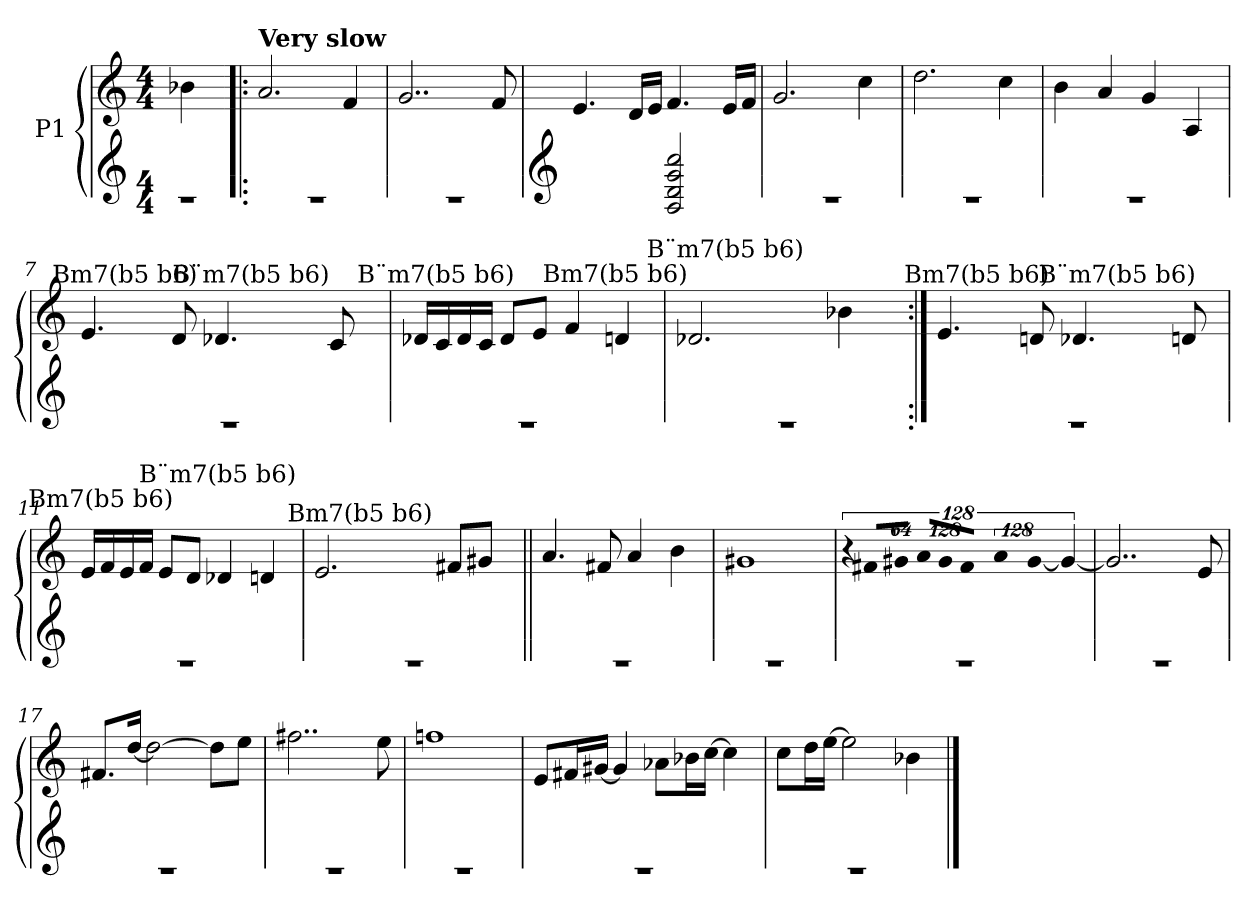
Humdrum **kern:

**kern	**kern
*part1	*part1
*staff2	*staff1
*I"P1	*
!!LO:PB:g=z
*stria0	*
*clefG2	*clefG2
*k[]	*k[]
*M4/4	*M4/4
=	=
!LO:N:vis=1	!
4r	4b-Xi\
=1!|:	=1!|:
!	!LO:TX:a:B:t=Very slow
1r	2.ai/
.	4fi/
=2	=2
1r	2..gi/
.	8fi/
=3	=3
*clefG2	*
2ryy	4.ei/
.	16di/LL
.	16ei/JJ
2Ai/ 2di 2gi 2cci	4.fi/
.	16ei/LL
.	16fi/JJ
!!LO:LB:g=z
=4	=4
*stria0	*
1r	2.gi/
.	4cci\
=5	=5
1r	2.ddi\
.	4cci\
=6	=6
1r	4bi\
.	4ai/
.	4gi/
.	4Ai/
!!LO:LB:g=z
=7	=7
*	*^
*	*	*^
1r	4.ei/	8ryy	2ryy
.	.	64ryy	.
.	.	1024ryy	.
!	!	!LO:TX:a:cj:t=Bm7(b5 b6)	!
.	.	2ryy	.
.	8di/	.	.
.	4.d-Xi/	.	16ryy
.	.	.	64ryy
.	.	.	256.ryy
!	!	!	!LO:TX:a:cj:t=B¨m7(b5 b6)
.	.	.	4ryy
.	.	4ryy	.
.	.	.	8ryy
.	8ci/	.	.
.	.	16ryy	.
.	.	32ryy	.
.	.	.	32ryy
.	.	128...ryy	.
.	.	.	128ryy
.	.	.	512ryy
*	*v	*v	*v
=8	=8
1r	16d-Xi/LL
!	!LO:TX:a:cj:t=B¨m7(b5 b6)
.	16ci/
.	16d-i/
.	16ci/JJ
.	8d-i/L
.	8ei/J
.	4fi/
!	!LO:TX:a:cj:t=Bm7(b5 b6)
.	4dni/
=9	=9
*	*^
1r	2.d-Xi/	16ryy
.	.	32ryy
.	.	1024ryy
!	!	!LO:TX:a:cj:t=B¨m7(b5 b6)
.	.	2ryy
.	.	4ryy
.	4b-Xi\	.
.	.	8ryy
.	.	64ryy
.	.	128...ryy
!!LO:LB:g=z
=10:|!	=10:|!	=10:|!
*	*	*^
1r	4.ei/	16ryy	2ryy
.	.	32ryy	.
.	.	256ryy	.
!	!	!LO:TX:a:cj:t=Bm7(b5 b6)	!
.	.	2ryy	.
.	8dni/	.	.
.	4.d-Xi/	.	16ryy
.	.	.	32ryy
.	.	.	128ryy
.	.	4ryy	.
.	.	.	512ryy
!	!	!	!LO:TX:a:cj:t=B¨m7(b5 b6)
.	.	.	4ryy
.	.	8ryy	.
.	.	.	8ryy
.	8dni/	.	.
.	.	64..ryy	.
.	.	.	64ryy
.	.	.	256.ryy
*	*v	*v	*v
=11	=11
1r	16ei/LL
!	!LO:TX:a:cj:t=Bm7(b5 b6)
.	16fi/
.	16ei/
.	16fi/JJ
.	8ei/L
.	8di/J
!	!LO:TX:a:cj:t=B¨m7(b5 b6)
.	4d-Xi/
.	4dni/
=12	=12
*	*^
1r	2.ei/	8ryy
.	.	32ryy
.	.	256..ryy
!	!	!LO:TX:a:cj:t=Bm7(b5 b6)
.	.	2ryy
.	.	4ryy
.	8f#Xi/L	.
.	8g#Xi/J	.
.	.	16ryy
.	.	64ryy
.	.	128ryy
.	.	1024ryy
*	*v	*v
!!LO:LB:g=z
=13||	=13||
1r	4.ai/
.	8f#Xi/
.	4ai/
.	4bi\
=14	=14
1r	1g#Xi
=15	=15
!	!LO:N:vis=8
1r	1024%85r
!	!LO:N:vis=8
.	1024%85f#Xi/L
!	!LO:N:vis=8
.	512%43g#Xi/J
*	*Xbrackettup
!	!LO:N:vis=8
.	1024%85ai/L
!	!LO:N:vis=8
.	1024%85g#i/
!	!LO:N:vis=8
.	512%43f#i/J
*	*brackettup
!	!LO:N:vis=4
.	512%85ai/
!	!LO:N:vis=8
.	[<512%43g#i/
.	4g#i/_<
!!LO:LB:g=z
=16	=16
1r	2..g#i/]
.	8ei/
=17	=17
1r	8.f#Xi/L
.	[<16ddi/Jk
.	2ddi\_<
.	8ddi\L]
.	8eei\J
=18	=18
1r	2..ff#Xi\
.	8eei\
!!LO:LB:g=z
=19	=19
1r	1ffni
=20	=20
1r	8ei/L
.	16f#Xi/L
.	[<16g#Xi/JJ
.	4g#i/]
.	8a-Xi\L
.	16b-Xi\L
.	[>16cci\JJ
.	4cci\]
=21	=21
1r	8cci\L
.	16ddi\L
.	[>16eei\JJ
.	2eei\]
.	4b-Xi\
==	==
*-	*-
